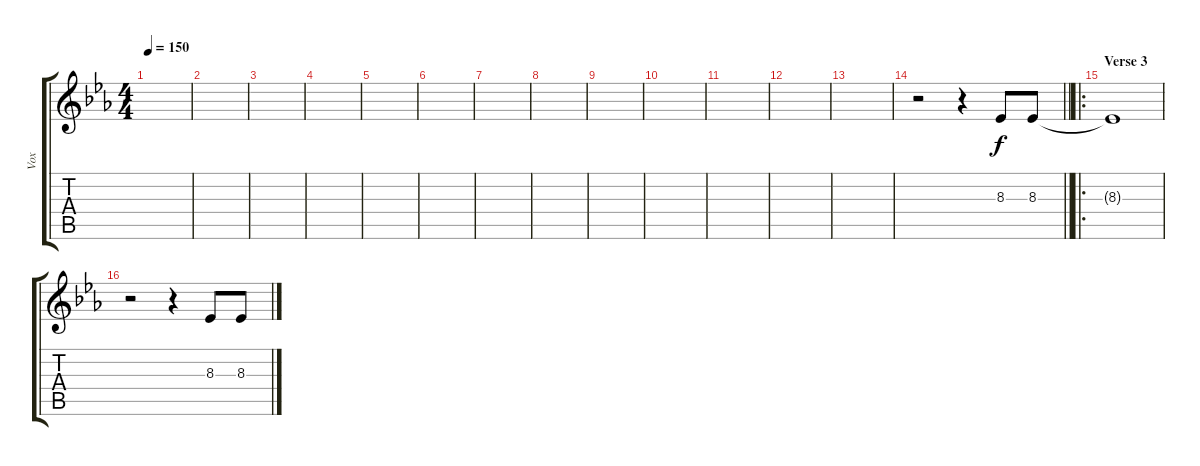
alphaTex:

\track ("Vox" "Vox") {instrument clarinet}
\staff {score tabs}
\tuning (E4 C4 G3 C3 G2 C2) {hide}
\ts (4 4)
\tempo 150
\clef g2
\ks cminor
|
|
|
|
|
|
|
|
|
|
|
|
|
\barLineRight lightlight
r.2 r.4 8.3.8 8.3.8 |
\ro
\section ("" "Verse 3")
8.3{t}.1 |
r.2 r.4 8.3.8 8.3.8
